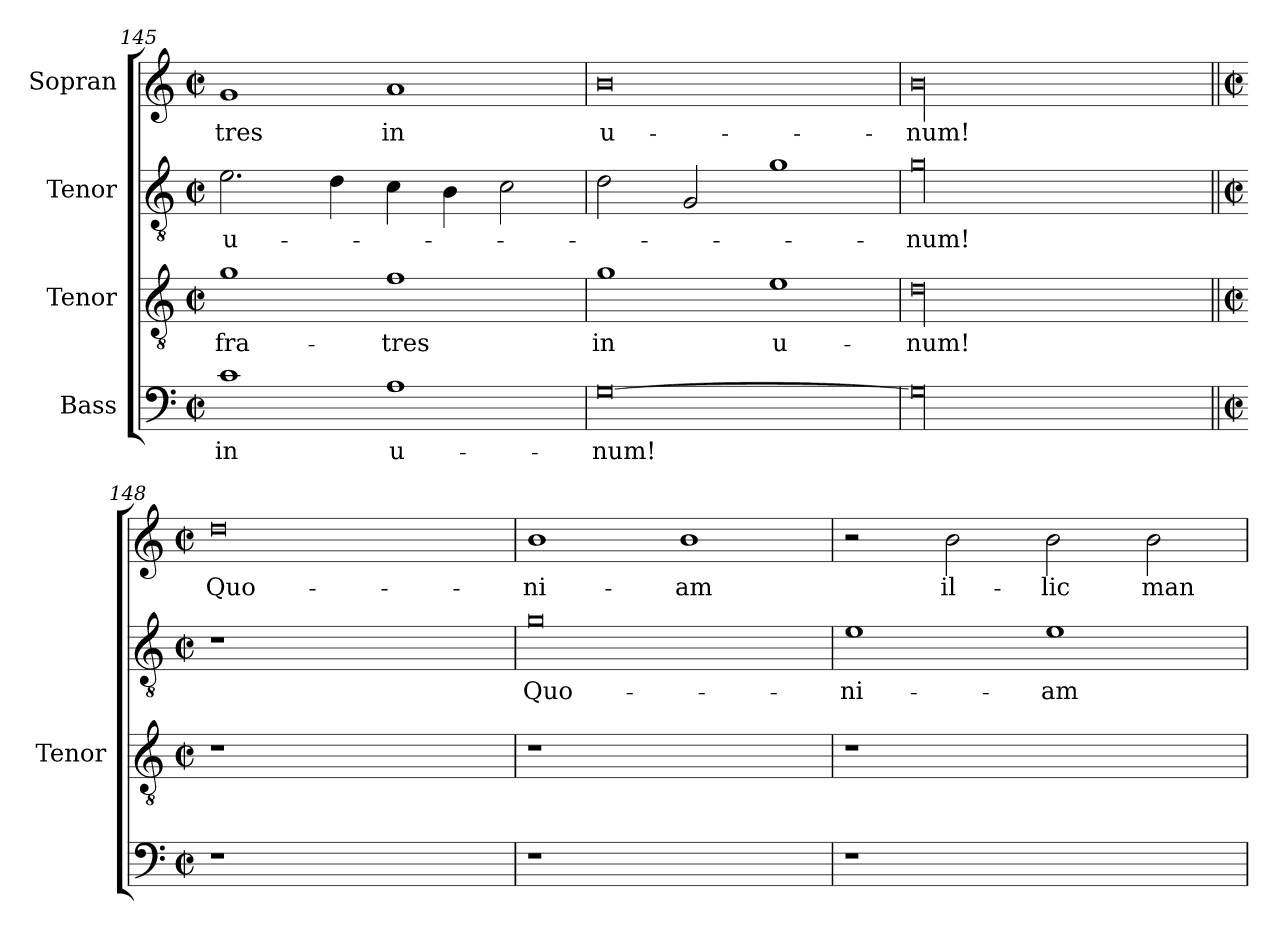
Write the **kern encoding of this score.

**kern	**text	**kern	**text	**kern	**text	**kern	**text
*part4	*part4	*part3	*part3	*part2	*part2	*part1	*part1
*staff4	*staff4	*staff3	*staff3	*staff2	*staff2	*staff1	*staff1
*I"Bass	*	*I"Tenor	*	*I"Tenor	*	*I"Sopran	*
*	*	*I'Tenor	*	*	*	*	*
*clefF4	*	*clefGv2	*	*clefGv2	*	*clefG2	*
*	*	*ITrd7c12	*	*ITrd7c12	*	*	*
*k[]	*	*k[]	*	*k[]	*	*k[]	*
*M2/2	*	*M2/2	*	*M2/2	*	*M2/2	*
*met(c|)	*	*met(c|)	*	*met(c|)	*	*met(c|)	*
=145	=145	=145	=145	=145	=145	=145	=145
!	!LO:LY:b:color=#000000	!	!	!	!	!	!
!	!	!	!LO:LY:b:color=#000000	!	!	!	!
!	!	!	!	!	!LO:LY:b:color=#000000	!	!
!	!	!	!	!	!	!	!LO:LY:b:color=#000000
1ci	in	1Gi	fra-	2.Ei\	u-	1gi	-tres
.	.	.	.	4Di\	.	.	.
!	!LO:LY:b:color=#000000	!	!	!	!	!	!
!	!	!	!LO:LY:b:color=#000000	!	!	!	!
!	!	!	!	!	!	!	!LO:LY:b:color=#000000
1Ai	u-	1Fi	-tres	4Ci\	.	1ai	in
.	.	.	.	4BBi\	.	.	.
.	.	.	.	2Ci\	.	.	.
=146	=146	=146	=146	=146	=146	=146	=146
!	!LO:LY:b:color=#000000	!	!	!	!	!	!
!	!	!	!LO:LY:b:color=#000000	!	!	!	!
!	!	!	!	!	!	!	!LO:LY:b:color=#000000
[>0Gi	-num!	1Gi	in	2Di\	.	0bi	u-
.	.	.	.	2GGi/	.	.	.
!	!	!	!LO:LY:b:color=#000000	!	!	!	!
.	.	1Ei	u-	1Gi	.	.	.
=147	=147	=147	=147	=147	=147	=147	=147
!	!	!	!LO:LY:b:color=#000000	!	!	!	!
!	!	!	!	!	!LO:LY:b:color=#000000	!	!
!	!	!	!	!	!	!	!LO:LY:b:color=#000000
00Gi]	.	00Di	-num!	00Gi	-num!	00bi	-num!
!!LO:LB:g=z
=148||	=148||	=148||	=148||	=148||	=148||	=148||	=148||
*M2/2	*	*M2/2	*	*M2/2	*	*M2/2	*
*met(c|)	*	*met(c|)	*	*met(c|)	*	*met(c|)	*
!LO:N:vis=1	!	!LO:N:vis=1	!	!LO:N:vis=1	!	!	!
!	!	!	!	!	!	!	!LO:LY:b:color=#000000
1r	.	1r	.	1r	.	0ddi	Quo-
1ryy	.	1ryy	.	1ryy	.	.	.
=149	=149	=149	=149	=149	=149	=149	=149
!LO:N:vis=1	!	!LO:N:vis=1	!	!	!	!	!
!	!	!	!	!	!LO:LY:b:color=#000000	!	!
!	!	!	!	!	!	!	!LO:LY:b:color=#000000
1r	.	1r	.	0Gi	Quo-	1bi	-ni-
!	!	!	!	!	!	!	!LO:LY:b:color=#000000
1ryy	.	1ryy	.	.	.	1bi	-am
=150	=150	=150	=150	=150	=150	=150	=150
!LO:N:vis=1	!	!LO:N:vis=1	!	!	!	!	!
!	!	!	!	!	!LO:LY:b:color=#000000	!	!
1r	.	1r	.	1Ei	-ni-	2r	.
!	!	!	!	!	!	!	!LO:LY:b:color=#000000
.	.	.	.	.	.	2bi\	il-
!	!	!	!	!	!LO:LY:b:color=#000000	!	!
!	!	!	!	!	!	!	!LO:LY:b:color=#000000
1ryy	.	1ryy	.	1Ei	-am	2bi\	-lic
!	!	!	!	!	!	!	!LO:LY:b:color=#000000
.	.	.	.	.	.	2bi\	man-
=	=	=	=	=	=	=	=
*-	*-	*-	*-	*-	*-	*-	*-
